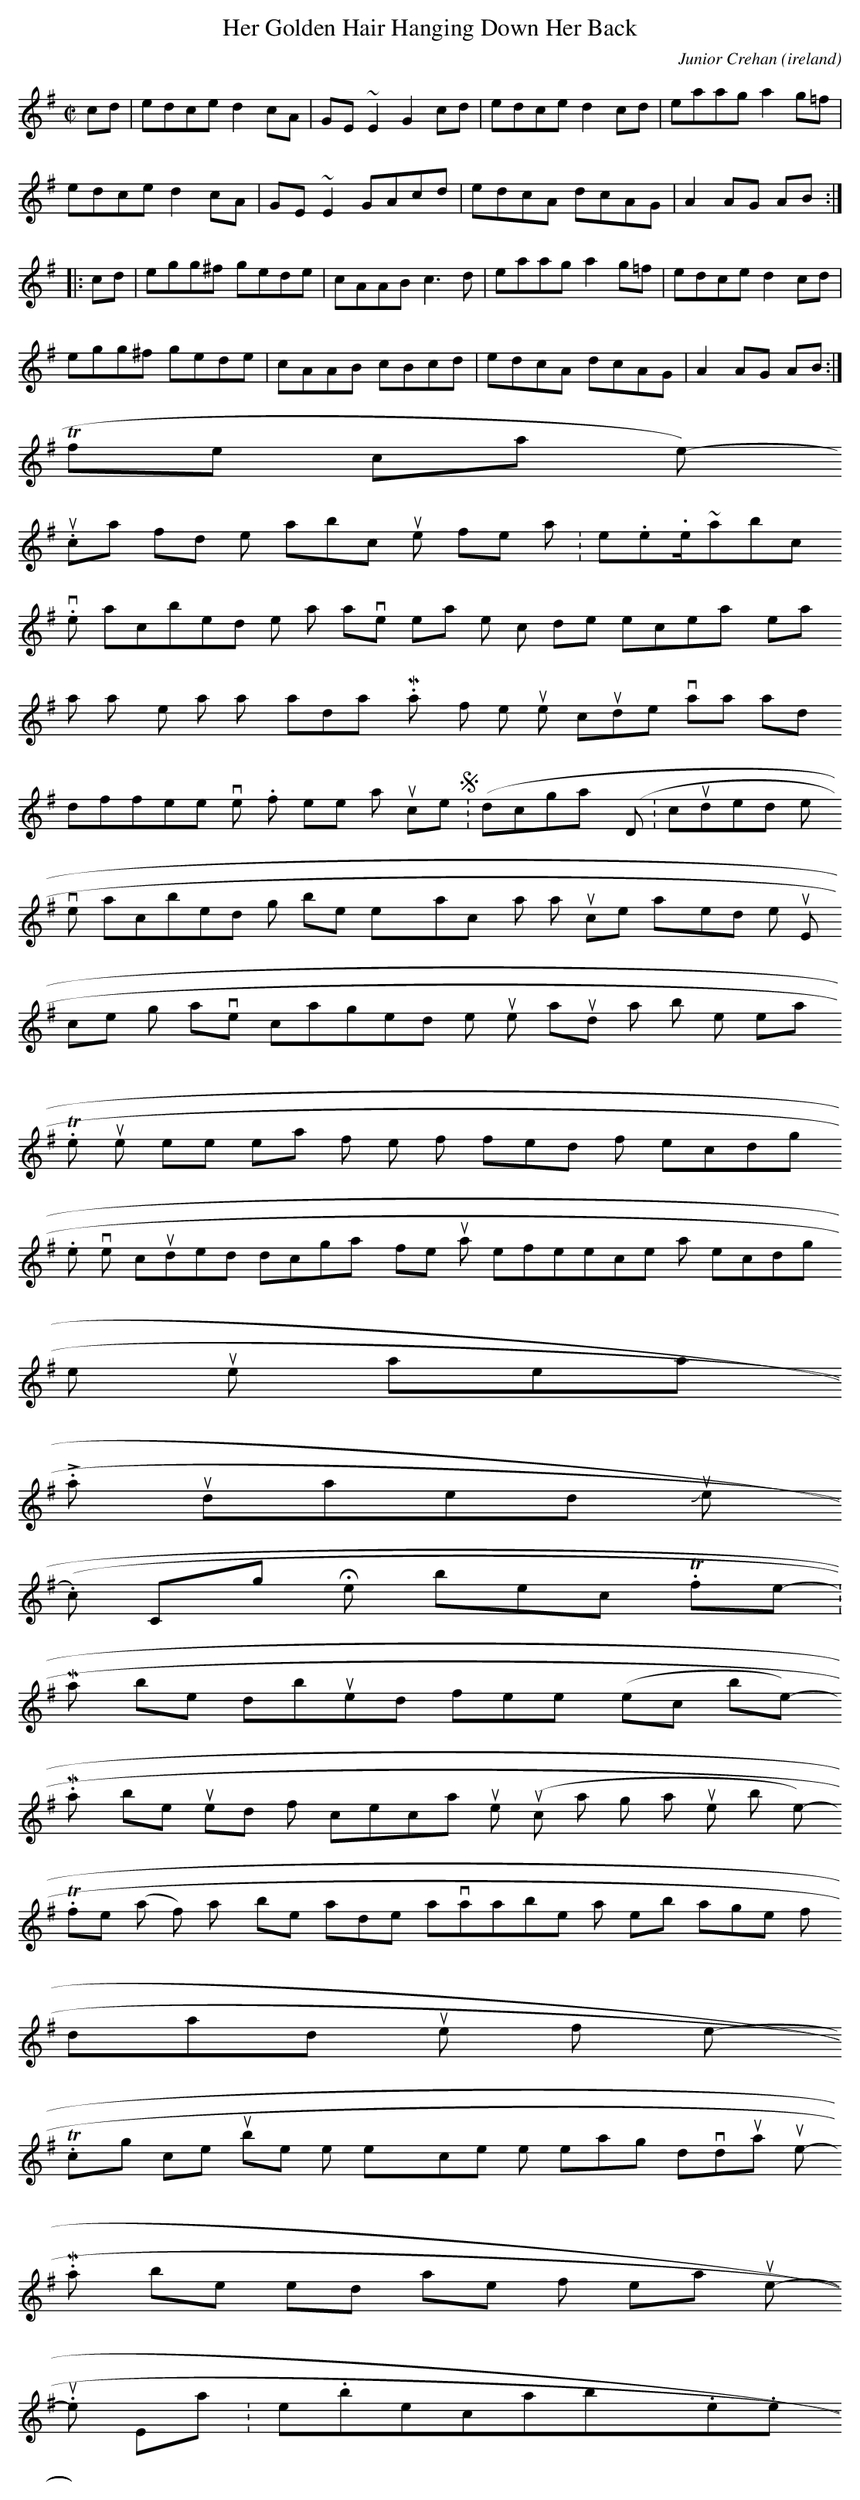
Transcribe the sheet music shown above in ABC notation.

X:1
T:Her Golden Hair Hanging Down Her Back
O:ireland
C:Junior Crehan
M:C|
K:Ador
cd|edce d2cA|GE~E2 G2cd|edce d2cd|eaag a2g=f|
edce d2cA|GE~E2 GAcd|edcA dcAG|A2AG AB:|
|:cd|egg^f gede|cAAB c3d|eaag a2g=f|edce d2cd|
egg^f gede|cAAB cBcd|edcA dcAG|A2AG AB:|
This file contains 6 hornpipes (#101 - #106).
You can find more abc tune files at http://home1.swipnet.se/~w-11382/abc.htm
I've transcribed them as I have learnt them, which does not necessarily mean
that I play them that way nowadays. Many of the tunes include variations and
different versions. If there is a source (S:) or discography (D:) included the
version transcribed might still not be exactly as that source played the tune,
since I might have changed the tune around a bit when I learnt it.
The tunes were learnt from sessions, from friends or from recordings.
When I've included discography, it's often just a reference to what recordings
the tune appears on.
Last updated 10 June 2001.
(c) Copyright 1996-2001 Henrik Norbeck. This file:
- May be distributed freely (with restrictions below).
- May not be used for commercial purposes (such as printing a tune book to sell).
- This file (or parts of it) may not be made available on a web page for
download without permission from me.
- This copyright notice must be kept, except when e-mailing individual tunes.
- May be printed on paper for personal use.
- Questions? E-mail: henrik.norbeck@mailbox.swipnet.se
M:C|
